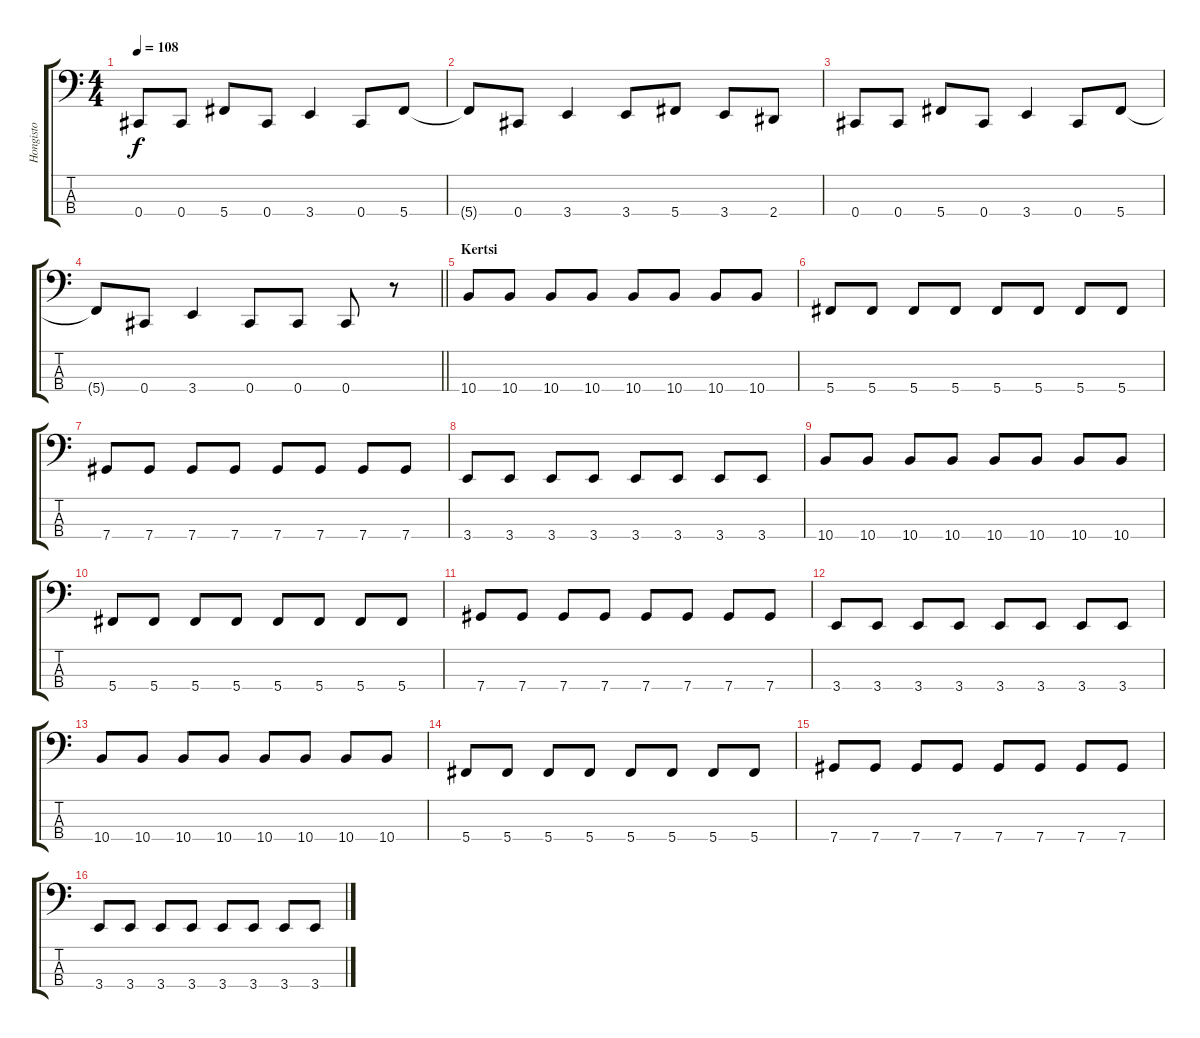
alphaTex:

\track ("Hongisto" "Hongisto") {instrument overdrivenguitar}
\staff {score tabs}
\tuning (Gb2 Db2 Ab1 Db1) {hide}
\ts (4 4)
\tempo 108
\clef f4
\ks c
0.4.8{dy f} 0.4.8 5.4.8 0.4.8 3.4.4 0.4.8 5.4.8 |
5.4{t}.8 0.4.8 3.4.4 3.4.8 5.4.8 3.4.8 2.4.8 |
0.4.8 0.4.8 5.4.8 0.4.8 3.4.4 0.4.8 5.4.8 |
\barLineRight lightlight
5.4{t}.8 0.4.8 3.4.4 0.4.8 0.4.8 0.4.8 r.8 |
\section ("" "Kertsi")
10.4.8{instrument electricbassfinger} 10.4.8 10.4.8 10.4.8 10.4.8 10.4.8 10.4.8 10.4.8 |
5.4.8 5.4.8 5.4.8 5.4.8 5.4.8 5.4.8 5.4.8 5.4.8 |
7.4.8 7.4.8 7.4.8 7.4.8 7.4.8 7.4.8 7.4.8 7.4.8 |
3.4.8 3.4.8 3.4.8 3.4.8 3.4.8 3.4.8 3.4.8 3.4.8 |
10.4.8 10.4.8 10.4.8 10.4.8 10.4.8 10.4.8 10.4.8 10.4.8 |
5.4.8 5.4.8 5.4.8 5.4.8 5.4.8 5.4.8 5.4.8 5.4.8 |
7.4.8 7.4.8 7.4.8 7.4.8 7.4.8 7.4.8 7.4.8 7.4.8 |
3.4.8 3.4.8 3.4.8 3.4.8 3.4.8 3.4.8 3.4.8 3.4.8 |
10.4.8 10.4.8 10.4.8 10.4.8 10.4.8 10.4.8 10.4.8 10.4.8 |
5.4.8 5.4.8 5.4.8 5.4.8 5.4.8 5.4.8 5.4.8 5.4.8 |
7.4.8 7.4.8 7.4.8 7.4.8 7.4.8 7.4.8 7.4.8 7.4.8 |
3.4.8 3.4.8 3.4.8 3.4.8 3.4.8 3.4.8 3.4.8 3.4.8
